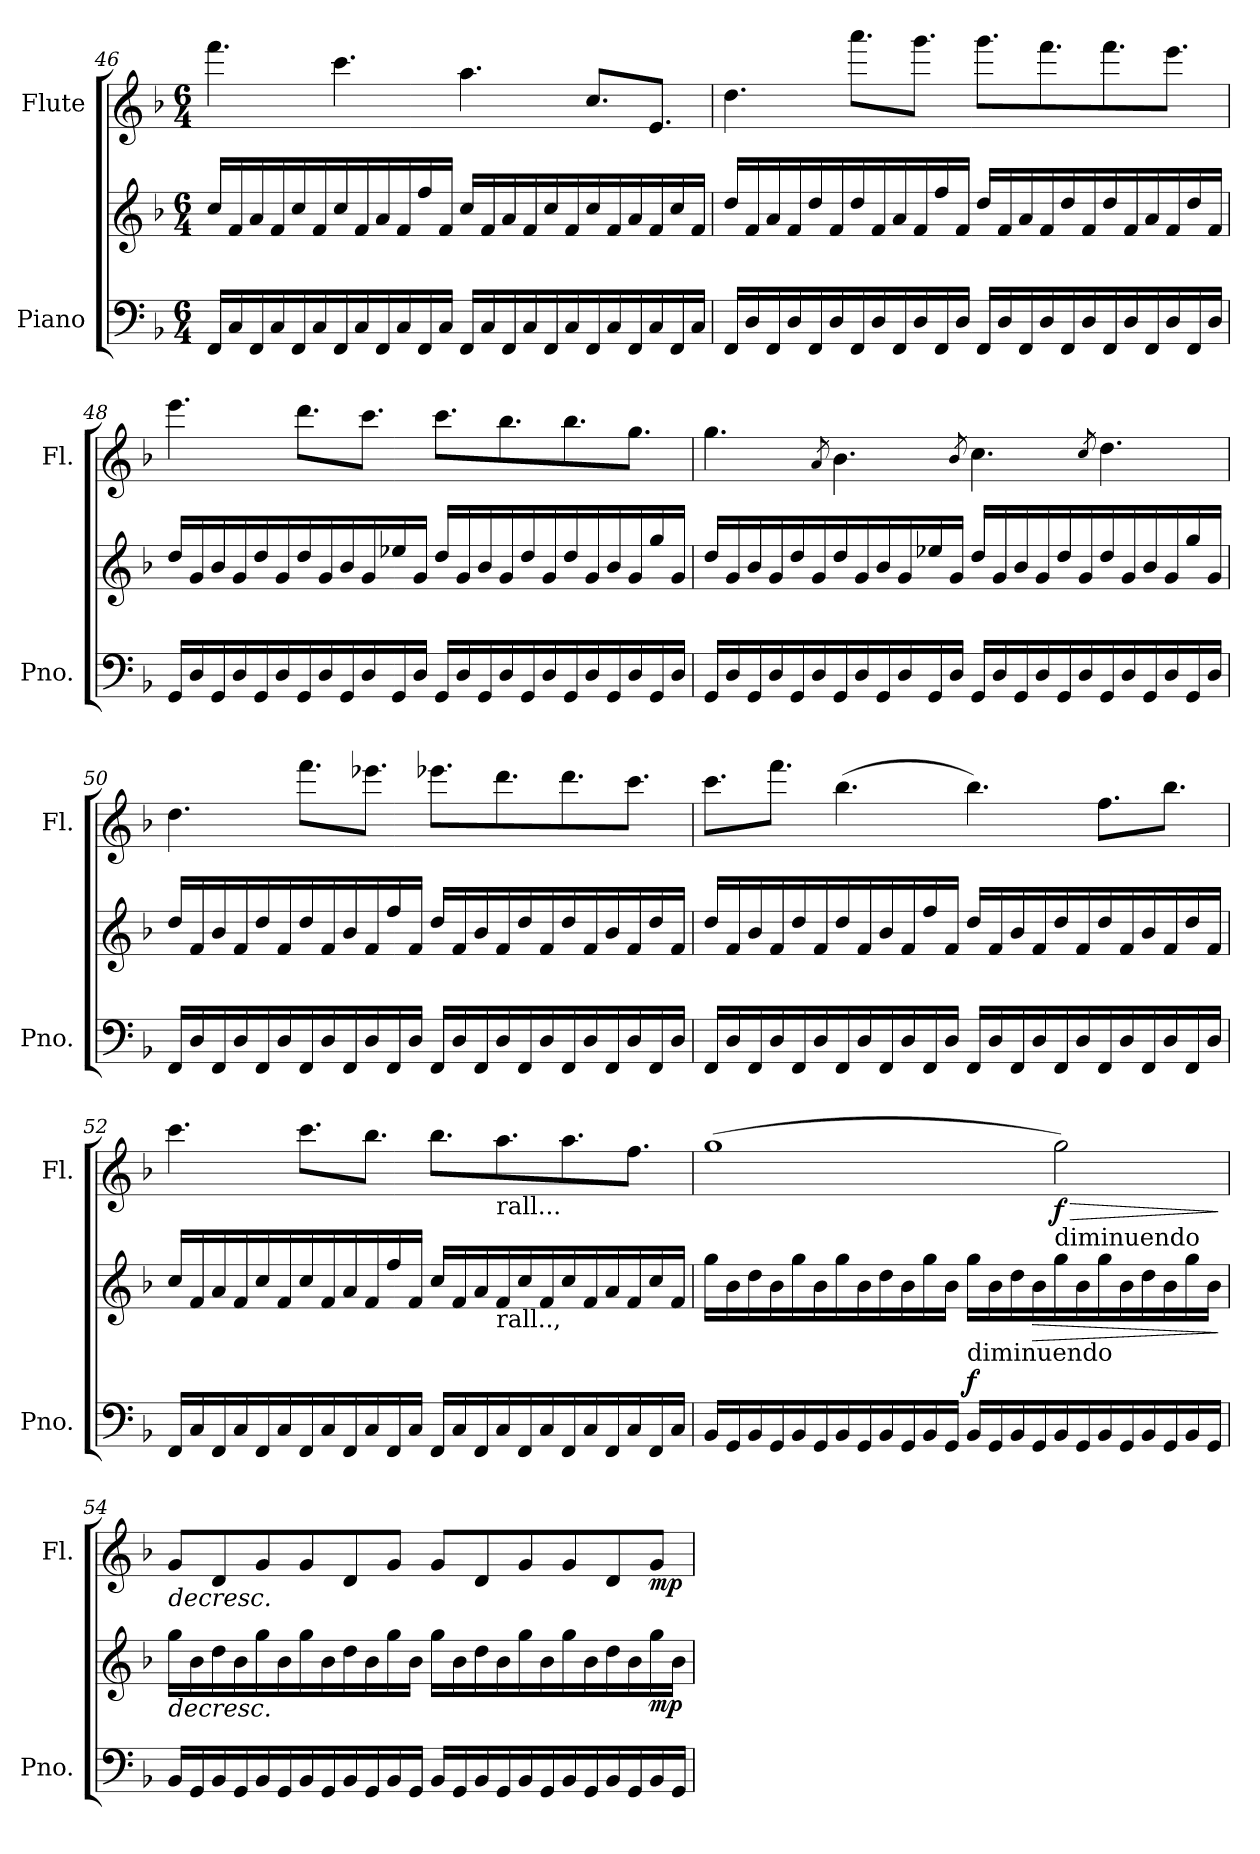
**kern	**kern	**dynam	**kern	**dynam
*part2	*part2	*part2	*part1	*part1
*staff3	*staff2	*staff2/3	*staff1	*staff1
*I"Piano	*	*	*I"Flute	*
*I'Pno.	*	*	*I'Fl.	*
*clefF4	*clefG2	*	*clefG2	*
*k[b-]	*k[b-]	*	*k[b-]	*
*F:	*F:	*	*F:	*
*M6/4	*M6/4	*	*M6/4	*
=46	=46	=46	=46	=46
16FF/LL	16cc/LL	.	4.fff\	.
16C/	16f/	.	.	.
16FF/	16a/	.	.	.
16C/	16f/	.	.	.
16FF/	16cc/	.	.	.
16C/	16f/	.	.	.
16FF/	16cc/	.	4.ccc\	.
16C/	16f/	.	.	.
16FF/	16a/	.	.	.
16C/	16f/	.	.	.
16FF/	16ff/	.	.	.
16C/JJ	16f/JJ	.	.	.
16FF/LL	16cc/LL	.	4.aa\	.
16C/	16f/	.	.	.
16FF/	16a/	.	.	.
16C/	16f/	.	.	.
16FF/	16cc/	.	.	.
16C/	16f/	.	.	.
16FF/	16cc/	.	8.cc/L	.
16C/	16f/	.	.	.
16FF/	16a/	.	.	.
16C/	16f/	.	8.e/J	.
16FF/	16cc/	.	.	.
16C/JJ	16f/JJ	.	.	.
!!LO:PB:g=z
=47	=47	=47	=47	=47
16FF/LL	16dd/LL	.	4.dd\	.
16D/	16f/	.	.	.
16FF/	16a/	.	.	.
16D/	16f/	.	.	.
16FF/	16dd/	.	.	.
16D/	16f/	.	.	.
16FF/	16dd/	.	8.aaa\L	.
16D/	16f/	.	.	.
16FF/	16a/	.	.	.
16D/	16f/	.	8.ggg\J	.
16FF/	16ff/	.	.	.
16D/JJ	16f/JJ	.	.	.
16FF/LL	16dd/LL	.	8.ggg\L	.
16D/	16f/	.	.	.
16FF/	16a/	.	.	.
16D/	16f/	.	8.fff\	.
16FF/	16dd/	.	.	.
16D/	16f/	.	.	.
16FF/	16dd/	.	8.fff\	.
16D/	16f/	.	.	.
16FF/	16a/	.	.	.
16D/	16f/	.	8.eee\J	.
16FF/	16dd/	.	.	.
16D/JJ	16f/JJ	.	.	.
=48	=48	=48	=48	=48
16GG/LL	16dd/LL	.	4.eee\	.
16D/	16g/	.	.	.
16GG/	16b-/	.	.	.
16D/	16g/	.	.	.
16GG/	16dd/	.	.	.
16D/	16g/	.	.	.
16GG/	16dd/	.	8.ddd\L	.
16D/	16g/	.	.	.
16GG/	16b-/	.	.	.
16D/	16g/	.	8.ccc\J	.
16GG/	16ee-X/	.	.	.
16D/JJ	16g/JJ	.	.	.
16GG/LL	16dd/LL	.	8.ccc\L	.
16D/	16g/	.	.	.
16GG/	16b-/	.	.	.
16D/	16g/	.	8.bb-\	.
16GG/	16dd/	.	.	.
16D/	16g/	.	.	.
16GG/	16dd/	.	8.bb-\	.
16D/	16g/	.	.	.
16GG/	16b-/	.	.	.
16D/	16g/	.	8.gg\J	.
16GG/	16gg/	.	.	.
16D/JJ	16g/JJ	.	.	.
!!LO:LB:g=z
=49	=49	=49	=49	=49
16GG/LL	16dd/LL	.	4.gg\	.
16D/	16g/	.	.	.
16GG/	16b-/	.	.	.
16D/	16g/	.	.	.
16GG/	16dd/	.	.	.
16D/	16g/	.	.	.
.	.	.	8qa/	.
16GG/	16dd/	.	4.b-\	.
16D/	16g/	.	.	.
16GG/	16b-/	.	.	.
16D/	16g/	.	.	.
16GG/	16ee-X/	.	.	.
16D/JJ	16g/JJ	.	.	.
.	.	.	8qb-/	.
16GG/LL	16dd/LL	.	4.cc\	.
16D/	16g/	.	.	.
16GG/	16b-/	.	.	.
16D/	16g/	.	.	.
16GG/	16dd/	.	.	.
16D/	16g/	.	.	.
.	.	.	8qcc/	.
16GG/	16dd/	.	4.dd\	.
16D/	16g/	.	.	.
16GG/	16b-/	.	.	.
16D/	16g/	.	.	.
16GG/	16gg/	.	.	.
16D/JJ	16g/JJ	.	.	.
=50	=50	=50	=50	=50
16FF/LL	16dd/LL	.	4.dd\	.
16D/	16f/	.	.	.
16FF/	16b-/	.	.	.
16D/	16f/	.	.	.
16FF/	16dd/	.	.	.
16D/	16f/	.	.	.
16FF/	16dd/	.	8.fff\L	.
16D/	16f/	.	.	.
16FF/	16b-/	.	.	.
16D/	16f/	.	8.eee-X\J	.
16FF/	16ff/	.	.	.
16D/JJ	16f/JJ	.	.	.
16FF/LL	16dd/LL	.	8.eee-X\L	.
16D/	16f/	.	.	.
16FF/	16b-/	.	.	.
16D/	16f/	.	8.ddd\	.
16FF/	16dd/	.	.	.
16D/	16f/	.	.	.
16FF/	16dd/	.	8.ddd\	.
16D/	16f/	.	.	.
16FF/	16b-/	.	.	.
16D/	16f/	.	8.ccc\J	.
16FF/	16dd/	.	.	.
16D/JJ	16f/JJ	.	.	.
!!LO:LB:g=z
=51	=51	=51	=51	=51
16FF/LL	16dd/LL	.	8.ccc\L	.
16D/	16f/	.	.	.
16FF/	16b-/	.	.	.
16D/	16f/	.	8.fff\J	.
16FF/	16dd/	.	.	.
16D/	16f/	.	.	.
16FF/	16dd/	.	(4.bb-\	.
16D/	16f/	.	.	.
16FF/	16b-/	.	.	.
16D/	16f/	.	.	.
16FF/	16ff/	.	.	.
16D/JJ	16f/JJ	.	.	.
16FF/LL	16dd/LL	.	4.bb-\)	.
16D/	16f/	.	.	.
16FF/	16b-/	.	.	.
16D/	16f/	.	.	.
16FF/	16dd/	.	.	.
16D/	16f/	.	.	.
16FF/	16dd/	.	8.ff\L	.
16D/	16f/	.	.	.
16FF/	16b-/	.	.	.
16D/	16f/	.	8.bb-\J	.
16FF/	16dd/	.	.	.
16D/JJ	16f/JJ	.	.	.
=52	=52	=52	=52	=52
16FF/LL	16cc/LL	.	4.ccc\	.
16C/	16f/	.	.	.
16FF/	16a/	.	.	.
16C/	16f/	.	.	.
16FF/	16cc/	.	.	.
16C/	16f/	.	.	.
16FF/	16cc/	.	8.ccc\L	.
16C/	16f/	.	.	.
16FF/	16a/	.	.	.
16C/	16f/	.	8.bb-\J	.
16FF/	16ff/	.	.	.
16C/JJ	16f/JJ	.	.	.
16FF/LL	16cc/LL	.	8.bb-\L	.
16C/	16f/	.	.	.
16FF/	16a/	.	.	.
!	!	!	!LO:TX:b:t=rall...	!
!	!LO:TX:b:t=rall..,	!	!	!
16C/	16f/	.	8.aa\	.
16FF/	16cc/	.	.	.
16C/	16f/	.	.	.
16FF/	16cc/	.	8.aa\	.
16C/	16f/	.	.	.
16FF/	16a/	.	.	.
16C/	16f/	.	8.ff\J	.
16FF/	16cc/	.	.	.
16C/JJ	16f/JJ	.	.	.
!!LO:LB:g=z
=53	=53	=53	=53	=53
16BB-/LL	16gg\LL	.	(1gg	.
16GG/	16b-\	.	.	.
16BB-/	16dd\	.	.	.
16GG/	16b-\	.	.	.
16BB-/	16gg\	.	.	.
16GG/	16b-\	.	.	.
16BB-/	16gg\	.	.	.
16GG/	16b-\	.	.	.
16BB-/	16dd\	.	.	.
16GG/	16b-\	.	.	.
16BB-/	16gg\	.	.	.
16GG/JJ	16b-\JJ	.	.	.
!	!LO:TX:b:t=diminuendo	!	!	!
!	!	!LO:DY:a=2	!	!
16BB-/LL	16gg\LL	f	.	.
16GG/	16b-\	.	.	.
16BB-/	16dd\	.	.	.
!	!	!LO:HP:b	!	!
16GG/	16b-\	>	.	.
!	!	!	!LO:TX:b:t=diminuendo	!
!	!	!	!	!LO:HP:b
!	!	!	!	!LO:DY:n=1:b
16BB-/	16gg\	.	2gg\)	> f
16GG/	16b-\	.	.	.
16BB-/	16gg\	.	.	.
16GG/	16b-\	.	.	.
16BB-/	16dd\	.	.	.
16GG/	16b-\	.	.	.
16BB-/	16gg\	.	.	.
16GG/JJ	16b-\JJ	.	.	.
.	.	]	.	]
=54	=54	=54	=54	=54
!	!	!LO:HP:b	!	!LO:HP:b
16BB-/LL	16gg\LL	>	8g/L	>
16GG/	16b-\	.	.	.
16BB-/	16dd\	.	8d/	.
16GG/	16b-\	.	.	.
16BB-/	16gg\	.	8g/	.
16GG/	16b-\	.	.	.
16BB-/	16gg\	.	8g/	.
16GG/	16b-\	.	.	.
16BB-/	16dd\	.	8d/	.
16GG/	16b-\	.	.	.
16BB-/	16gg\	.	8g/J	.
16GG/JJ	16b-\JJ	.	.	.
16BB-/LL	16gg\LL	.	8g/L	.
16GG/	16b-\	.	.	.
16BB-/	16dd\	.	8d/	.
16GG/	16b-\	.	.	.
16BB-/	16gg\	.	8g/	.
16GG/	16b-\	.	.	.
16BB-/	16gg\	.	8g/	.
16GG/	16b-\	.	.	.
16BB-/	16dd\	.	8d/	.
16GG/	16b-\	.	.	.
!	!	!LO:DY:b	!	!LO:DY:b
16BB-/	16gg\	mp	8g/J	mp
16GG/JJ	16b-\JJ	.	.	.
.	.	]	.	]
=	=	=	=	=
*-	*-	*-	*-	*-
